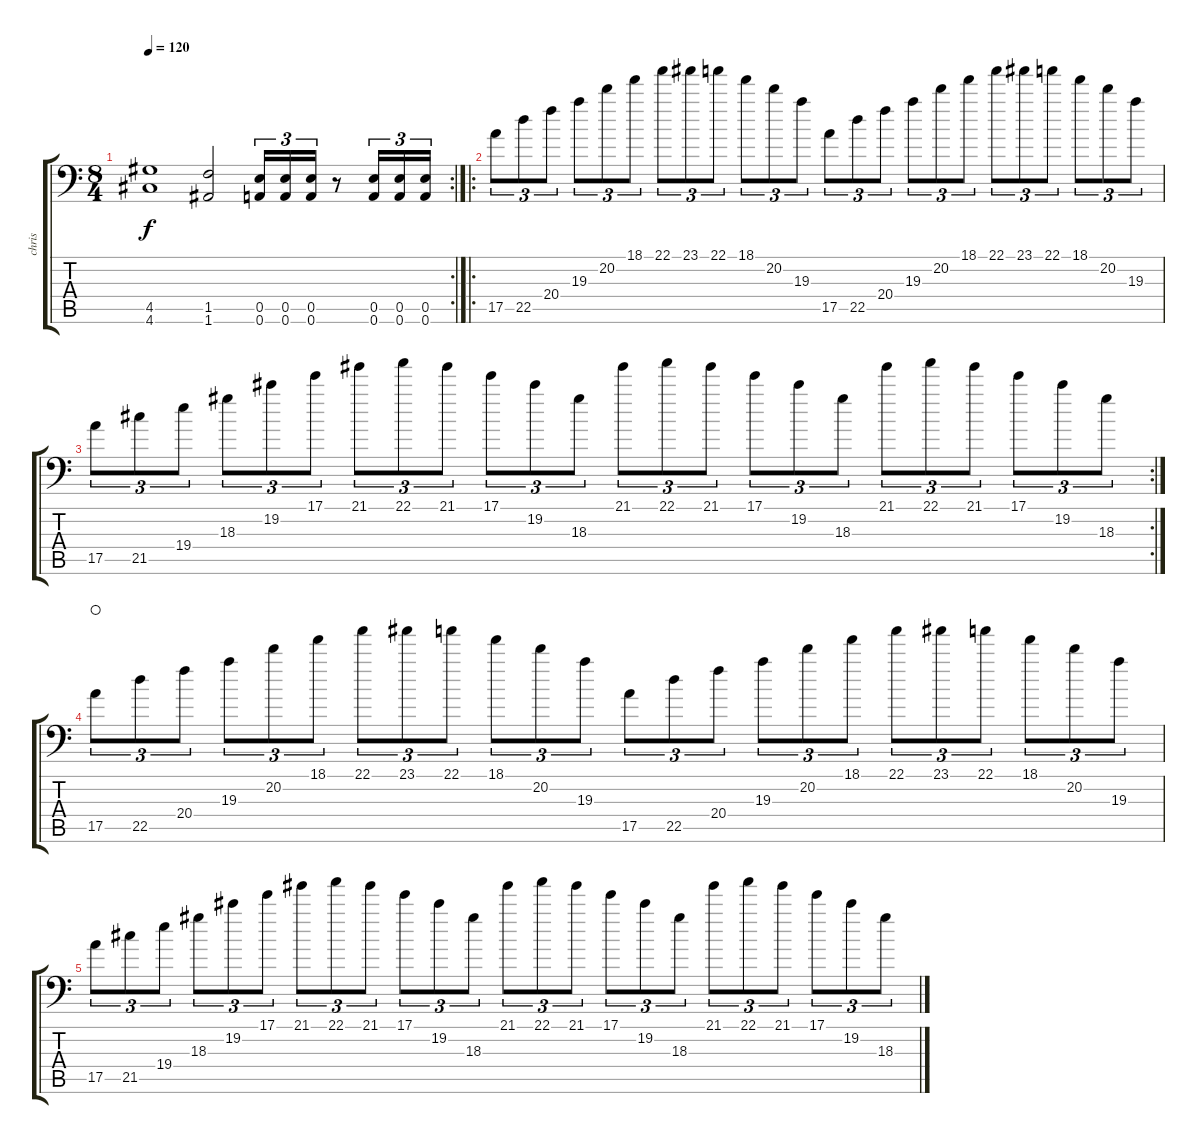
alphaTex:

\track ("chris" "chris") {instrument distortionguitar}
\staff {score tabs}
\tuning (B3 Gb3 D3 A2 E2 A1) {hide}
\rc 2
\ts (8 4)
\tempo 120
\clef f4
\ks c
(4.5 4.6).1{dy f} (1.5 1.6).2 (0.5 0.6).16{tu (3 2)} (0.5 0.6).16{tu (3 2)} (0.5 0.6).16{tu (3 2)} r.8 (0.5 0.6).16{tu (3 2)} (0.5 0.6).16{tu (3 2)} (0.5 0.6).16{tu (3 2)} |
\ro
17.5.8{tu (3 2)} 22.5.8{tu (3 2)} 20.4.8{tu (3 2)} 19.3.8{tu (3 2)} 20.2.8{tu (3 2)} 18.1.8{tu (3 2)} 22.1.8{tu (3 2)} 23.1.8{tu (3 2)} 22.1.8{tu (3 2)} 18.1.8{tu (3 2)} 20.2.8{tu (3 2)} 19.3.8{tu (3 2)} 17.5.8{tu (3 2)} 22.5.8{tu (3 2)} 20.4.8{tu (3 2)} 19.3.8{tu (3 2)} 20.2.8{tu (3 2)} 18.1.8{tu (3 2)} 22.1.8{tu (3 2)} 23.1.8{tu (3 2)} 22.1.8{tu (3 2)} 18.1.8{tu (3 2)} 20.2.8{tu (3 2)} 19.3.8{tu (3 2)} |
\rc 2
17.5.8{tu (3 2)} 21.5.8{tu (3 2)} 19.4.8{tu (3 2)} 18.3.8{tu (3 2)} 19.2.8{tu (3 2)} 17.1.8{tu (3 2)} 21.1.8{tu (3 2)} 22.1.8{tu (3 2)} 21.1.8{tu (3 2)} 17.1.8{tu (3 2)} 19.2.8{tu (3 2)} 18.3.8{tu (3 2)} 21.1.8{tu (3 2)} 22.1.8{tu (3 2)} 21.1.8{tu (3 2)} 17.1.8{tu (3 2)} 19.2.8{tu (3 2)} 18.3.8{tu (3 2)} 21.1.8{tu (3 2)} 22.1.8{tu (3 2)} 21.1.8{tu (3 2)} 17.1.8{tu (3 2)} 19.2.8{tu (3 2)} 18.3.8{tu (3 2)} |
17.5.8{tu (3 2) waho} 22.5.8{tu (3 2)} 20.4.8{tu (3 2)} 19.3.8{tu (3 2)} 20.2.8{tu (3 2)} 18.1.8{tu (3 2)} 22.1.8{tu (3 2)} 23.1.8{tu (3 2)} 22.1.8{tu (3 2)} 18.1.8{tu (3 2)} 20.2.8{tu (3 2)} 19.3.8{tu (3 2)} 17.5.8{tu (3 2)} 22.5.8{tu (3 2)} 20.4.8{tu (3 2)} 19.3.8{tu (3 2)} 20.2.8{tu (3 2)} 18.1.8{tu (3 2)} 22.1.8{tu (3 2)} 23.1.8{tu (3 2)} 22.1.8{tu (3 2)} 18.1.8{tu (3 2)} 20.2.8{tu (3 2)} 19.3.8{tu (3 2)} |
17.5.8{tu (3 2)} 21.5.8{tu (3 2)} 19.4.8{tu (3 2)} 18.3.8{tu (3 2)} 19.2.8{tu (3 2)} 17.1.8{tu (3 2)} 21.1.8{tu (3 2)} 22.1.8{tu (3 2)} 21.1.8{tu (3 2)} 17.1.8{tu (3 2)} 19.2.8{tu (3 2)} 18.3.8{tu (3 2)} 21.1.8{tu (3 2)} 22.1.8{tu (3 2)} 21.1.8{tu (3 2)} 17.1.8{tu (3 2)} 19.2.8{tu (3 2)} 18.3.8{tu (3 2)} 21.1.8{tu (3 2)} 22.1.8{tu (3 2)} 21.1.8{tu (3 2)} 17.1.8{tu (3 2)} 19.2.8{tu (3 2)} 18.3.8{tu (3 2)}
